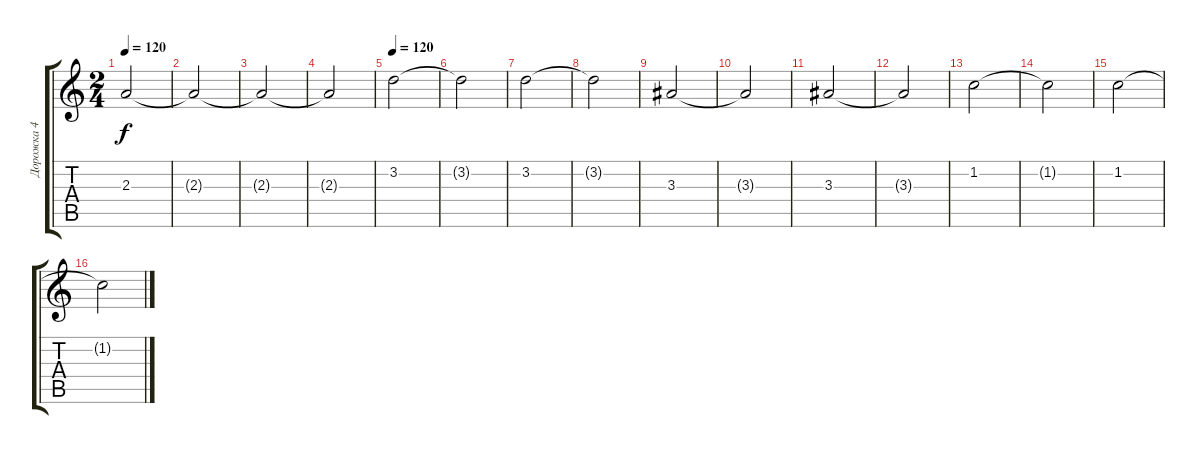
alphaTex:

\track ("Дорожка 4" "Дорожка 4") {instrument electricbasspick}
\staff {score tabs}
\tuning (E4 B3 G3 D3 A2 E2) {hide}
\ts (2 4)
\tempo 120
\clef g2
\ks c
2.3.2{dy f} |
2.3{t}.2 |
2.3{t}.2 |
2.3{t}.2 |
\tempo 120
3.2.2{instrument pad2warm} |
3.2{t}.2 |
3.2.2 |
3.2{t}.2 |
3.3.2 |
3.3{t}.2 |
3.3.2 |
3.3{t}.2 |
1.2.2 |
1.2{t}.2 |
1.2.2 |
1.2{t}.2
